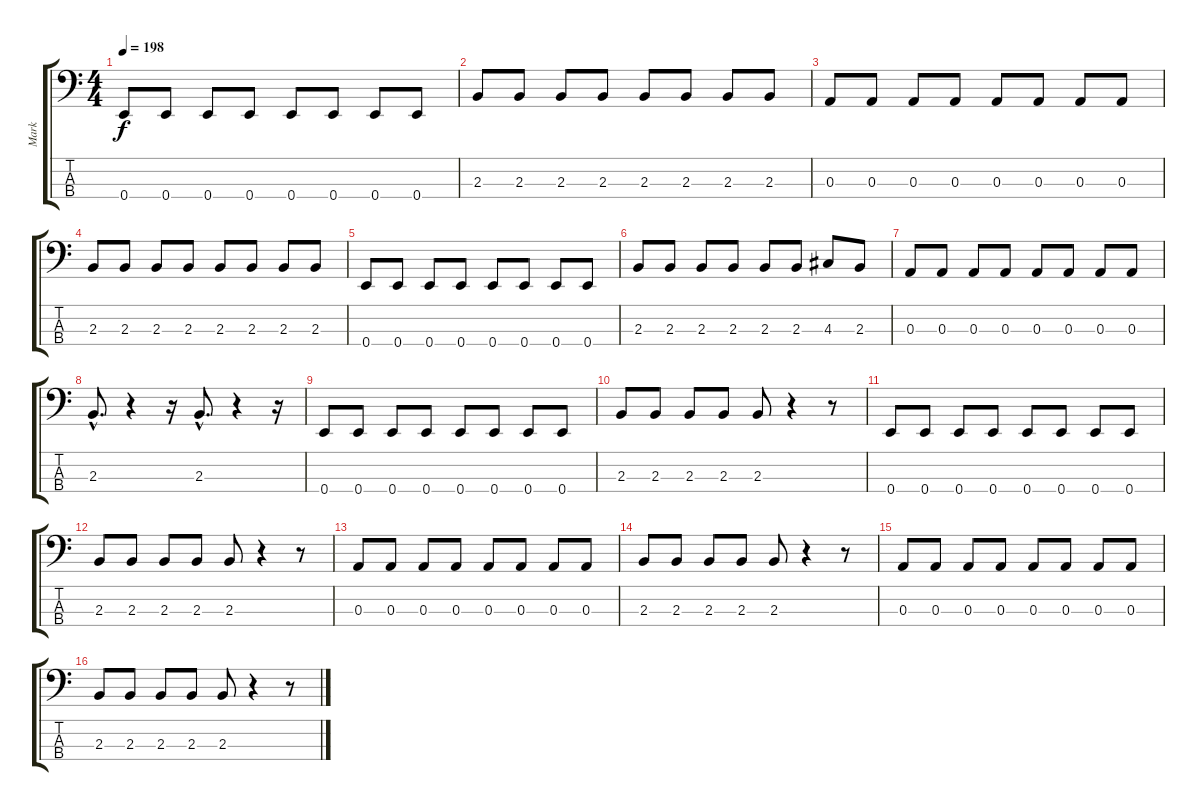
\track ("Mark" "Mark") {instrument electricbasspick}
\staff {score tabs}
\tuning (G2 D2 A1 E1) {hide}
\ts (4 4)
\tempo 198
\clef f4
\ks c
0.4.8{dy f} 0.4.8 0.4.8 0.4.8 0.4.8 0.4.8 0.4.8 0.4.8 |
2.3.8 2.3.8 2.3.8 2.3.8 2.3.8 2.3.8 2.3.8 2.3.8 |
0.3.8 0.3.8 0.3.8 0.3.8 0.3.8 0.3.8 0.3.8 0.3.8 |
2.3.8 2.3.8 2.3.8 2.3.8 2.3.8 2.3.8 2.3.8 2.3.8 |
0.4.8 0.4.8 0.4.8 0.4.8 0.4.8 0.4.8 0.4.8 0.4.8 |
2.3.8 2.3.8 2.3.8 2.3.8 2.3.8 2.3.8 4.3.8 2.3.8 |
0.3.8 0.3.8 0.3.8 0.3.8 0.3.8 0.3.8 0.3.8 0.3.8 |
2.3{hac}.8{d} r.4 r.16 2.3{hac}.8{d} r.4 r.16 |
0.4.8 0.4.8 0.4.8 0.4.8 0.4.8 0.4.8 0.4.8 0.4.8 |
2.3.8 2.3.8 2.3.8 2.3.8 2.3.8 r.4 r.8 |
0.4.8 0.4.8 0.4.8 0.4.8 0.4.8 0.4.8 0.4.8 0.4.8 |
2.3.8 2.3.8 2.3.8 2.3.8 2.3.8 r.4 r.8 |
0.3.8 0.3.8 0.3.8 0.3.8 0.3.8 0.3.8 0.3.8 0.3.8 |
2.3.8 2.3.8 2.3.8 2.3.8 2.3.8 r.4 r.8 |
0.3.8 0.3.8 0.3.8 0.3.8 0.3.8 0.3.8 0.3.8 0.3.8 |
2.3.8 2.3.8 2.3.8 2.3.8 2.3.8 r.4 r.8
